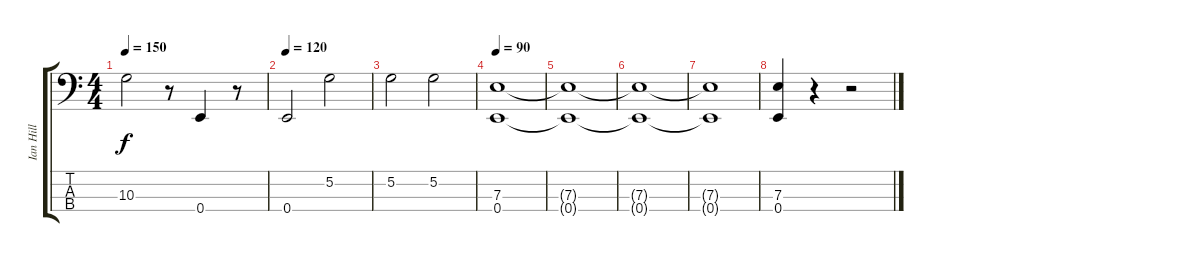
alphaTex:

\track ("Ian Hill" "Ian Hill") {instrument electricbasspick}
\staff {score tabs}
\tuning (G2 D2 A1 E1) {hide}
\ts (4 4)
\tempo 150
\clef f4
\ks c
10.3.2{dy f} r.8 0.4.4 r.8 |
\tempo 150
\tempo 120
0.4.2 5.2.2 |
5.2.2 5.2.2 |
\tempo 90
(7.3 0.4).1 |
(7.3{t} 0.4{t}).1 |
(7.3{t} 0.4{t}).1 |
(7.3{t} 0.4{t}).1 |
(7.3 0.4).4 r.4 r.2
